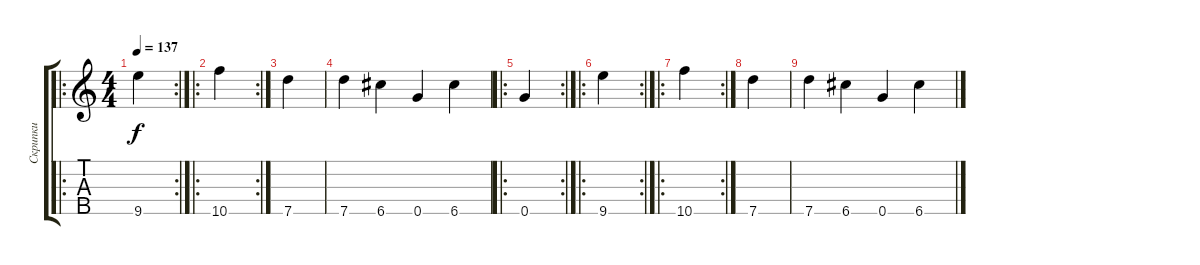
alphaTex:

\track ("Скрипки" "Скрипки") {instrument tremolostrings}
\staff {score tabs}
\tuning (D4 A3 G3 D3 G4) {hide}
\ro
\rc 2
\ts (4 4)
\tempo 137
\clef g2
\ks c
9.5.4{dy f} |
\ro
\rc 2
10.5.4 |
7.5.4 |
7.5.4 6.5.4 0.5.4 6.5.4 |
\ro
\rc 2
0.5.4 |
\ro
\rc 2
9.5.4 |
\ro
\rc 2
10.5.4 |
7.5.4 |
7.5.4 6.5.4 0.5.4 6.5.4
